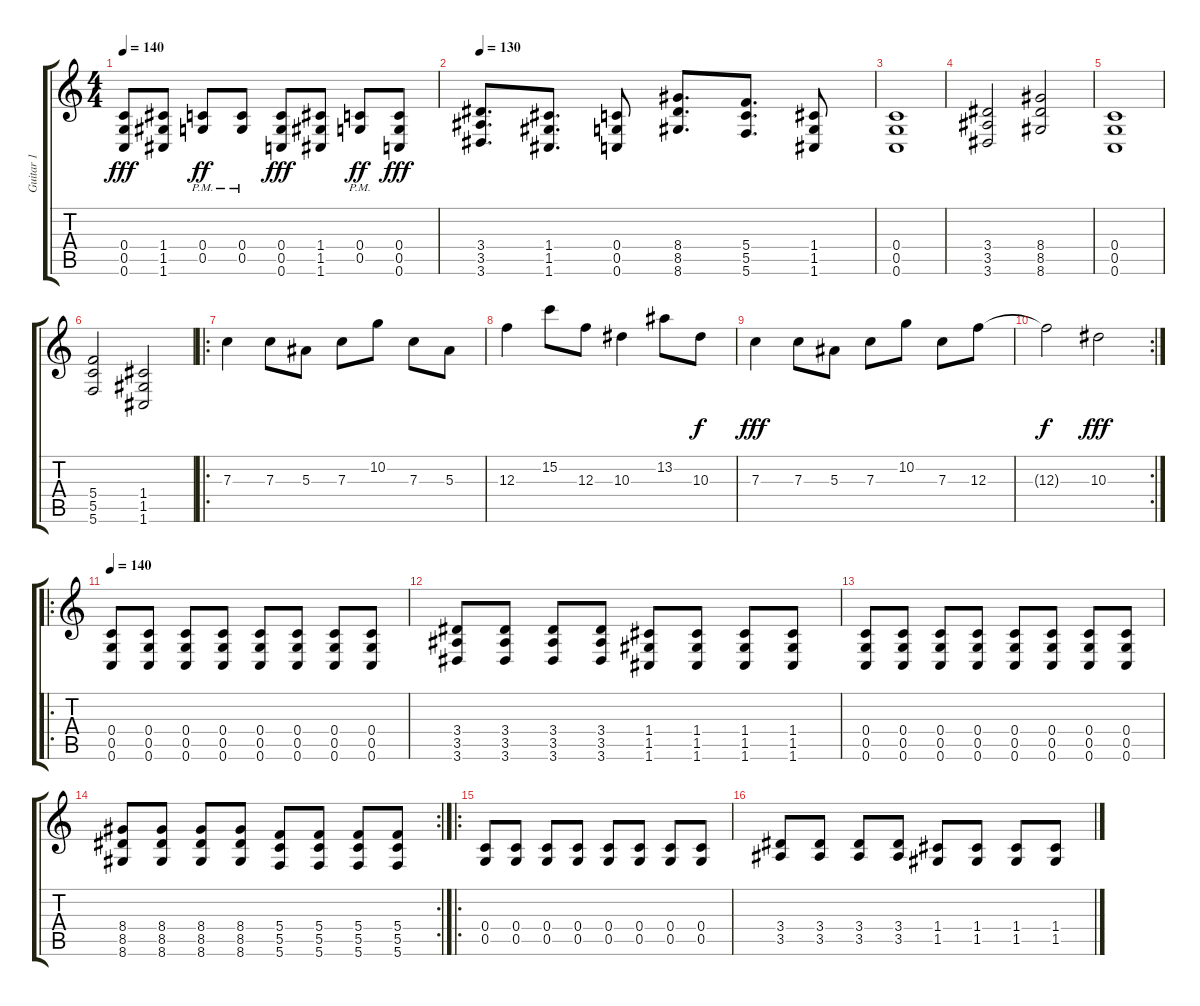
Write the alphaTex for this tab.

\track ("Guitar 1" "Guitar 1") {instrument overdrivenguitar}
\staff {score tabs}
\tuning (D4 A3 F3 C3 G2 C2) {hide}
\ts (4 4)
\tempo 140
\clef g2
\ks c
(0.4 0.5 0.6).8{dy fff} (1.4 1.5 1.6).8 (0.4{pm} 0.5{pm}).8{dy ff} (0.4{pm} 0.5{pm}).8 (0.4 0.5 0.6).8{dy fff} (1.4 1.5 1.6).8 (0.4{pm} 0.5{pm}).8{dy ff} (0.4 0.5 0.6).8{dy fff} |
\tempo 130
(3.4 3.5 3.6).8{d} (1.4 1.5 1.6).8{d} (0.4 0.5 0.6).8 (8.4 8.5 8.6).8{d} (5.4 5.5 5.6).8{d} (1.4 1.5 1.6).8 |
(0.4 0.5 0.6).1 |
(3.4 3.5 3.6).2 (8.4 8.5 8.6).2 |
(0.4 0.5 0.6).1 |
(5.4 5.5 5.6).2 (1.4 1.5 1.6).2 |
\ro
7.3.4 7.3.8 5.3.8 7.3.8 10.2.8 7.3.8 5.3.8 |
12.3.4 15.2.8 12.3.8 10.3.4 13.2.8 10.3.8{dy f} |
7.3.4{dy fff} 7.3.8 5.3.8 7.3.8 10.2.8 7.3.8 12.3.8 |
\rc 2
12.3{t}.2{dy f} 10.3.2{dy fff} |
\ro
\tempo 140
(0.4 0.5 0.6).8 (0.4 0.5 0.6).8 (0.4 0.5 0.6).8 (0.4 0.5 0.6).8 (0.4 0.5 0.6).8 (0.4 0.5 0.6).8 (0.4 0.5 0.6).8 (0.4 0.5 0.6).8 |
(3.4 3.5 3.6).8 (3.4 3.5 3.6).8 (3.4 3.5 3.6).8 (3.4 3.5 3.6).8 (1.4 1.5 1.6).8 (1.4 1.5 1.6).8 (1.4 1.5 1.6).8 (1.4 1.5 1.6).8 |
(0.4 0.5 0.6).8 (0.4 0.5 0.6).8 (0.4 0.5 0.6).8 (0.4 0.5 0.6).8 (0.4 0.5 0.6).8 (0.4 0.5 0.6).8 (0.4 0.5 0.6).8 (0.4 0.5 0.6).8 |
\rc 2
(8.4 8.5 8.6).8 (8.4 8.5 8.6).8 (8.4 8.5 8.6).8 (8.4 8.5 8.6).8 (5.4 5.5 5.6).8 (5.4 5.5 5.6).8 (5.4 5.5 5.6).8 (5.4 5.5 5.6).8 |
\ro
(0.4 0.5).8 (0.4 0.5).8 (0.4 0.5).8 (0.4 0.5).8 (0.4 0.5).8 (0.4 0.5).8 (0.4 0.5).8 (0.4 0.5).8 |
(3.4 3.5).8 (3.4 3.5).8 (3.4 3.5).8 (3.4 3.5).8 (1.4 1.5).8 (1.4 1.5).8 (1.4 1.5).8 (1.4 1.5).8
